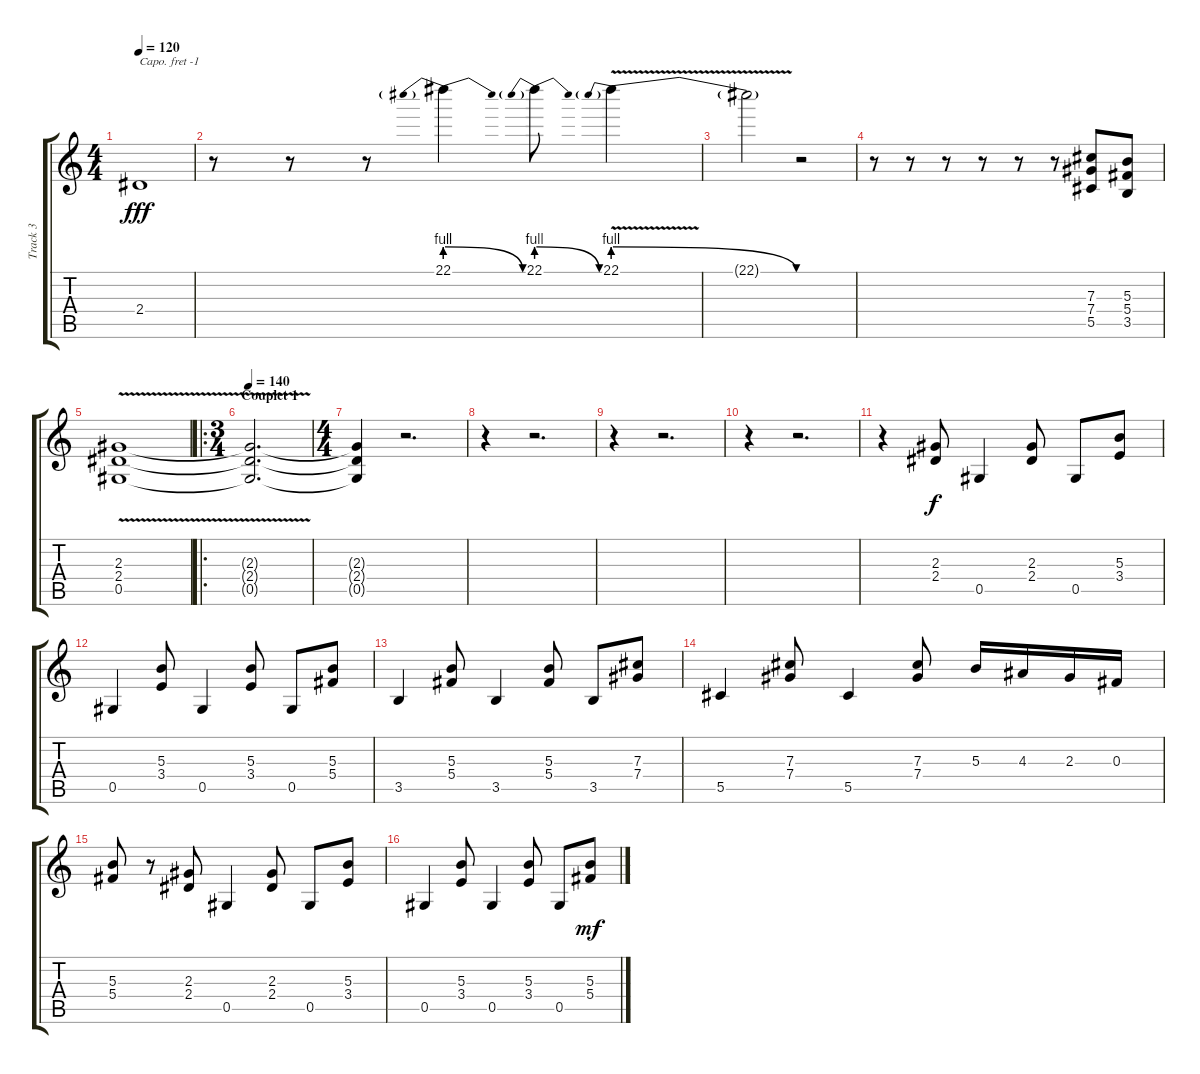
\track ("Track 3" "Track 3") {instrument overdrivenguitar}
\staff {score tabs}
\capo -1
\tuning (E4 B3 G3 D3 A2 E2) {hide}
\ts (4 4)
\tempo 120
\clef g2
\ks c
2.4.1{dy fff} |
r.8 r.8 r.8 22.1{be (prebendrelease 0 4 60 0)}.4 22.1{be (prebendrelease 0 4 60 0)}.8 22.1{be (prebendrelease 0 4 60 0) v}.4 |
22.1{t}.2 r.2 |
r.8 r.8 r.8 r.8 r.8 r.8 (7.3 7.4 5.5).8 (5.3 5.4 3.5).8 |
(2.3{v} 2.4 0.5).1 |
\ro
\ts (3 4)
\section ("" "Couplet 1")
\tempo 140
(2.3{t} 2.4{t} 0.5{t}).2{d} |
\ts (4 4)
(2.3{t} 2.4{t} 0.5{t}).4 r.2{d} |
r.4 r.2{d} |
r.4 r.2{d} |
r.4 r.2{d} |
r.4 (2.3 2.4).8{dy f} 0.5.4 (2.3 2.4).8 0.5.8 (5.3 3.4).8 |
0.5.4 (5.3 3.4).8 0.5.4 (5.3 3.4).8 0.5.8 (5.3 5.4).8 |
3.5.4 (5.3 5.4).8 3.5.4 (5.3 5.4).8 3.5.8 (7.3 7.4).8 |
5.5.4 (7.3 7.4).8 5.5.4 (7.3 7.4).8 5.3.16 4.3.16 2.3.16 0.3.16 |
(5.3 5.4).8 r.8 (2.3 2.4).8 0.5.4 (2.3 2.4).8 0.5.8 (5.3 3.4).8 |
0.5.4 (5.3 3.4).8 0.5.4 (5.3 3.4).8 0.5.8 (5.3 5.4).8{dy mf}
